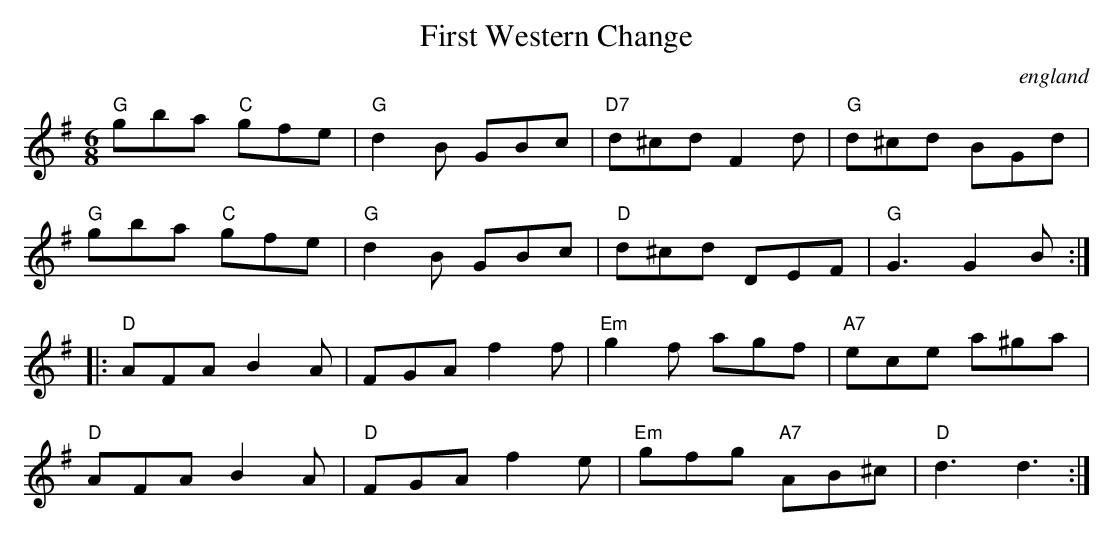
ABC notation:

X:1
T:First Western Change
O:england
M:6/8
K:G
"G"gba "C"gfe|"G"d2B GBc|"D7"d^cd F2d|"G"d^cd BGd|
"G"gba "C"gfe|"G"d2B GBc|"D"d^cd DEF|"G"G3 G2B::
"D"AFA B2A|FGA f2f|"Em"g2f agf|"A7"ece a^ga|
"D"AFA B2A|"D"FGA f2e|"Em"gfg "A7"AB^c|"D"d3 d3:|
